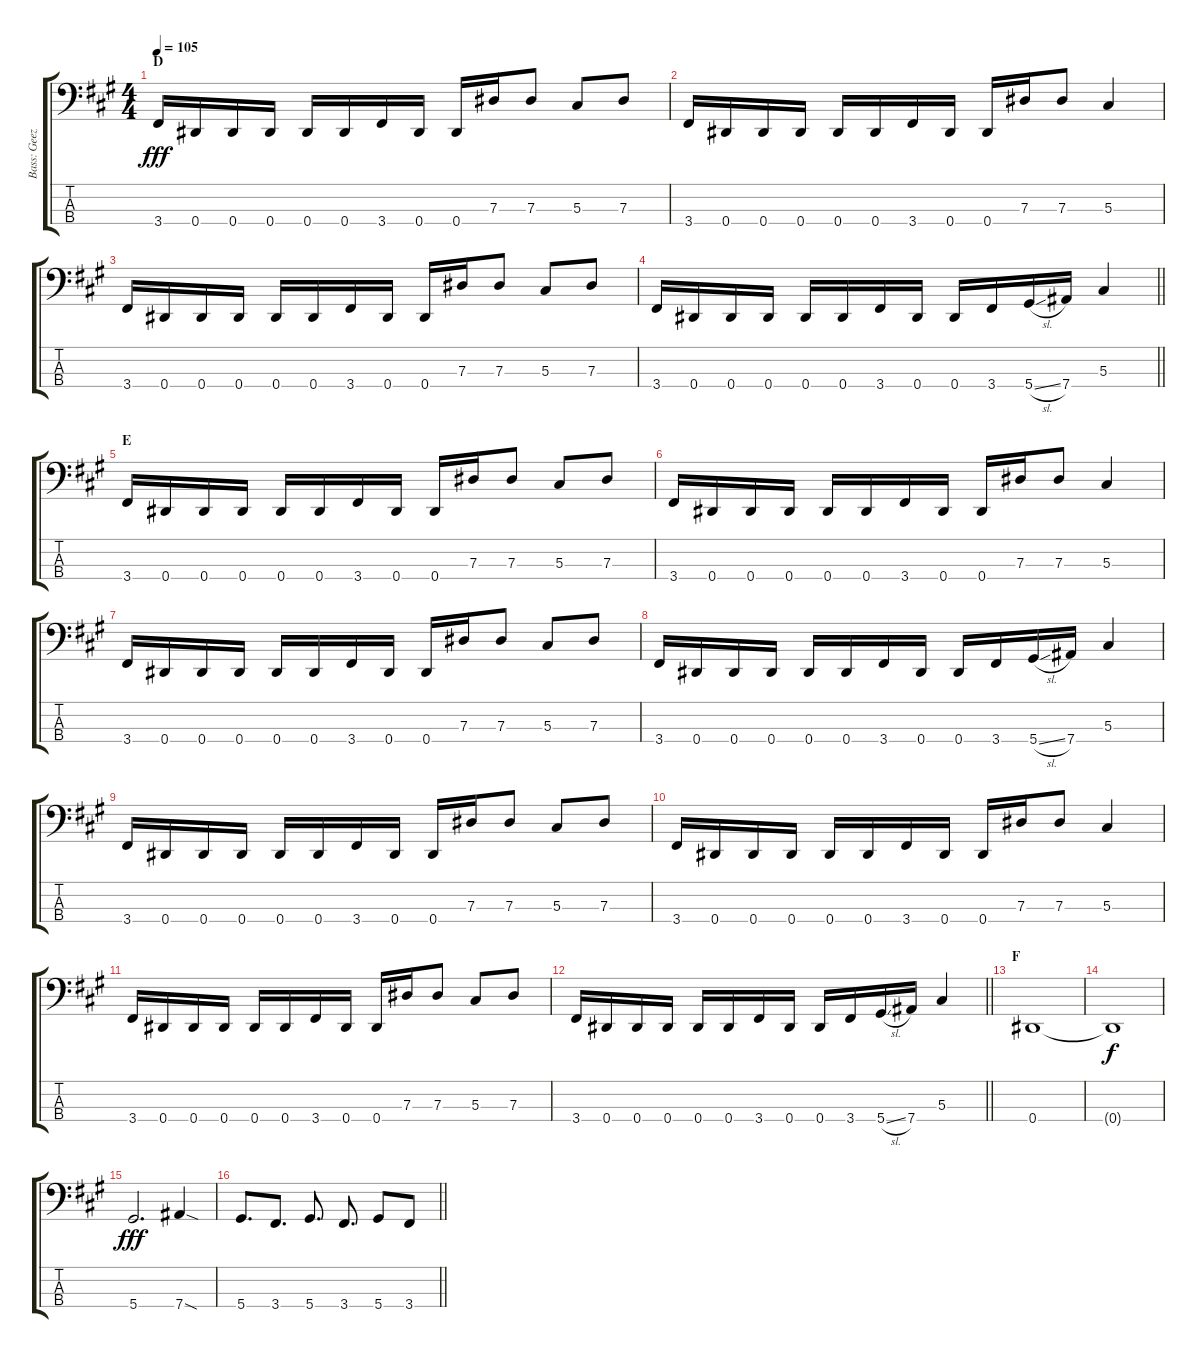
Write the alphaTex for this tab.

\track ("Bass: Geezer" "Bass: Geez") {instrument electricbassfinger}
\staff {score tabs}
\tuning (Gb2 Db2 Ab1 Eb1) {hide}
\ts (4 4)
\section ("" "D")
\tempo 105
\clef f4
\ks a
3.4.16{dy fff} 0.4.16 0.4.16 0.4.16 0.4.16 0.4.16 3.4.16 0.4.16 0.4.16 7.3.16 7.3.8 5.3.8 7.3.8 |
3.4.16 0.4.16 0.4.16 0.4.16 0.4.16 0.4.16 3.4.16 0.4.16 0.4.16 7.3.16 7.3.8 5.3.4 |
3.4.16 0.4.16 0.4.16 0.4.16 0.4.16 0.4.16 3.4.16 0.4.16 0.4.16 7.3.16 7.3.8 5.3.8 7.3.8 |
\barLineRight lightlight
3.4.16 0.4.16 0.4.16 0.4.16 0.4.16 0.4.16 3.4.16 0.4.16 0.4.16 3.4.16 5.4{sl}.16 7.4.16 5.3.4 |
\section ("" "E")
3.4.16 0.4.16 0.4.16 0.4.16 0.4.16 0.4.16 3.4.16 0.4.16 0.4.16 7.3.16 7.3.8 5.3.8 7.3.8 |
3.4.16 0.4.16 0.4.16 0.4.16 0.4.16 0.4.16 3.4.16 0.4.16 0.4.16 7.3.16 7.3.8 5.3.4 |
3.4.16 0.4.16 0.4.16 0.4.16 0.4.16 0.4.16 3.4.16 0.4.16 0.4.16 7.3.16 7.3.8 5.3.8 7.3.8 |
3.4.16 0.4.16 0.4.16 0.4.16 0.4.16 0.4.16 3.4.16 0.4.16 0.4.16 3.4.16 5.4{sl}.16 7.4.16 5.3.4 |
3.4.16 0.4.16 0.4.16 0.4.16 0.4.16 0.4.16 3.4.16 0.4.16 0.4.16 7.3.16 7.3.8 5.3.8 7.3.8 |
3.4.16 0.4.16 0.4.16 0.4.16 0.4.16 0.4.16 3.4.16 0.4.16 0.4.16 7.3.16 7.3.8 5.3.4 |
3.4.16 0.4.16 0.4.16 0.4.16 0.4.16 0.4.16 3.4.16 0.4.16 0.4.16 7.3.16 7.3.8 5.3.8 7.3.8 |
\barLineRight lightlight
3.4.16 0.4.16 0.4.16 0.4.16 0.4.16 0.4.16 3.4.16 0.4.16 0.4.16 3.4.16 5.4{sl}.16 7.4.16 5.3.4 |
\section ("" "F")
0.4.1 |
0.4{t}.1{dy f} |
5.4.2{d dy fff} 7.4{sod}.4 |
\barLineRight lightlight
5.4.8{d} 3.4.8{d} 5.4.8{d} 3.4.8{d} 5.4.8 3.4.8
